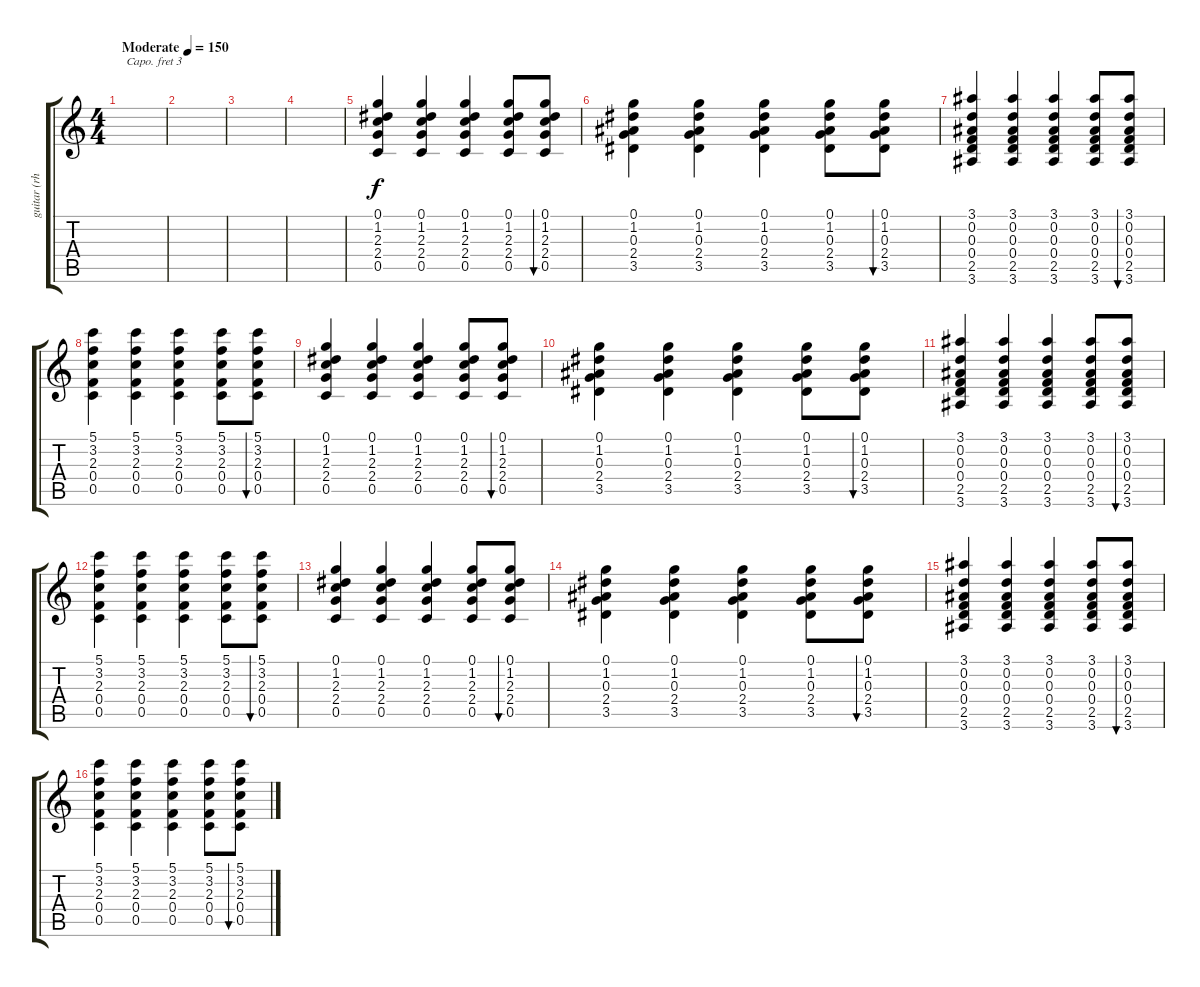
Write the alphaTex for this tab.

\track ("guitar (rhythm)" "guitar (rh") {instrument acousticguitarsteel}
\staff {score tabs}
\capo 3
\tuning (E4 B3 G3 D3 A2 E2) {hide}
\ts (4 4)
\tempo (150 "Moderate")
\clef g2
\ks c
|
|
|
|
(0.1 1.2 2.3 2.4 0.5).4 (0.1 1.2 2.3 2.4 0.5).4 (0.1 1.2 2.3 2.4 0.5).4 (0.1 1.2 2.3 2.4 0.5).8 (0.1 1.2 2.3 2.4 0.5).8{bu 60} |
(0.1 1.2 0.3 2.4 3.5).4 (0.1 1.2 0.3 2.4 3.5).4 (0.1 1.2 0.3 2.4 3.5).4 (0.1 1.2 0.3 2.4 3.5).8 (0.1 1.2 0.3 2.4 3.5).8{bu 60} |
(3.1 0.2 0.3 0.4 2.5 3.6).4 (3.1 0.2 0.3 0.4 2.5 3.6).4 (3.1 0.2 0.3 0.4 2.5 3.6).4 (3.1 0.2 0.3 0.4 2.5 3.6).8 (3.1 0.2 0.3 0.4 2.5 3.6).8{bu 60} |
(5.1 3.2 2.3 0.4 0.5).4 (5.1 3.2 2.3 0.4 0.5).4 (5.1 3.2 2.3 0.4 0.5).4 (5.1 3.2 2.3 0.4 0.5).8 (5.1 3.2 2.3 0.4 0.5).8{bu 60} |
(0.1 1.2 2.3 2.4 0.5).4 (0.1 1.2 2.3 2.4 0.5).4 (0.1 1.2 2.3 2.4 0.5).4 (0.1 1.2 2.3 2.4 0.5).8 (0.1 1.2 2.3 2.4 0.5).8{bu 60} |
(0.1 1.2 0.3 2.4 3.5).4 (0.1 1.2 0.3 2.4 3.5).4 (0.1 1.2 0.3 2.4 3.5).4 (0.1 1.2 0.3 2.4 3.5).8 (0.1 1.2 0.3 2.4 3.5).8{bu 60} |
(3.1 0.2 0.3 0.4 2.5 3.6).4 (3.1 0.2 0.3 0.4 2.5 3.6).4 (3.1 0.2 0.3 0.4 2.5 3.6).4 (3.1 0.2 0.3 0.4 2.5 3.6).8 (3.1 0.2 0.3 0.4 2.5 3.6).8{bu 60} |
(5.1 3.2 2.3 0.4 0.5).4 (5.1 3.2 2.3 0.4 0.5).4 (5.1 3.2 2.3 0.4 0.5).4 (5.1 3.2 2.3 0.4 0.5).8 (5.1 3.2 2.3 0.4 0.5).8{bu 60} |
(0.1 1.2 2.3 2.4 0.5).4 (0.1 1.2 2.3 2.4 0.5).4 (0.1 1.2 2.3 2.4 0.5).4 (0.1 1.2 2.3 2.4 0.5).8 (0.1 1.2 2.3 2.4 0.5).8{bu 60} |
(0.1 1.2 0.3 2.4 3.5).4 (0.1 1.2 0.3 2.4 3.5).4 (0.1 1.2 0.3 2.4 3.5).4 (0.1 1.2 0.3 2.4 3.5).8 (0.1 1.2 0.3 2.4 3.5).8{bu 60} |
(3.1 0.2 0.3 0.4 2.5 3.6).4 (3.1 0.2 0.3 0.4 2.5 3.6).4 (3.1 0.2 0.3 0.4 2.5 3.6).4 (3.1 0.2 0.3 0.4 2.5 3.6).8 (3.1 0.2 0.3 0.4 2.5 3.6).8{bu 60} |
(5.1 3.2 2.3 0.4 0.5).4 (5.1 3.2 2.3 0.4 0.5).4 (5.1 3.2 2.3 0.4 0.5).4 (5.1 3.2 2.3 0.4 0.5).8 (5.1 3.2 2.3 0.4 0.5).8{bu 60}
